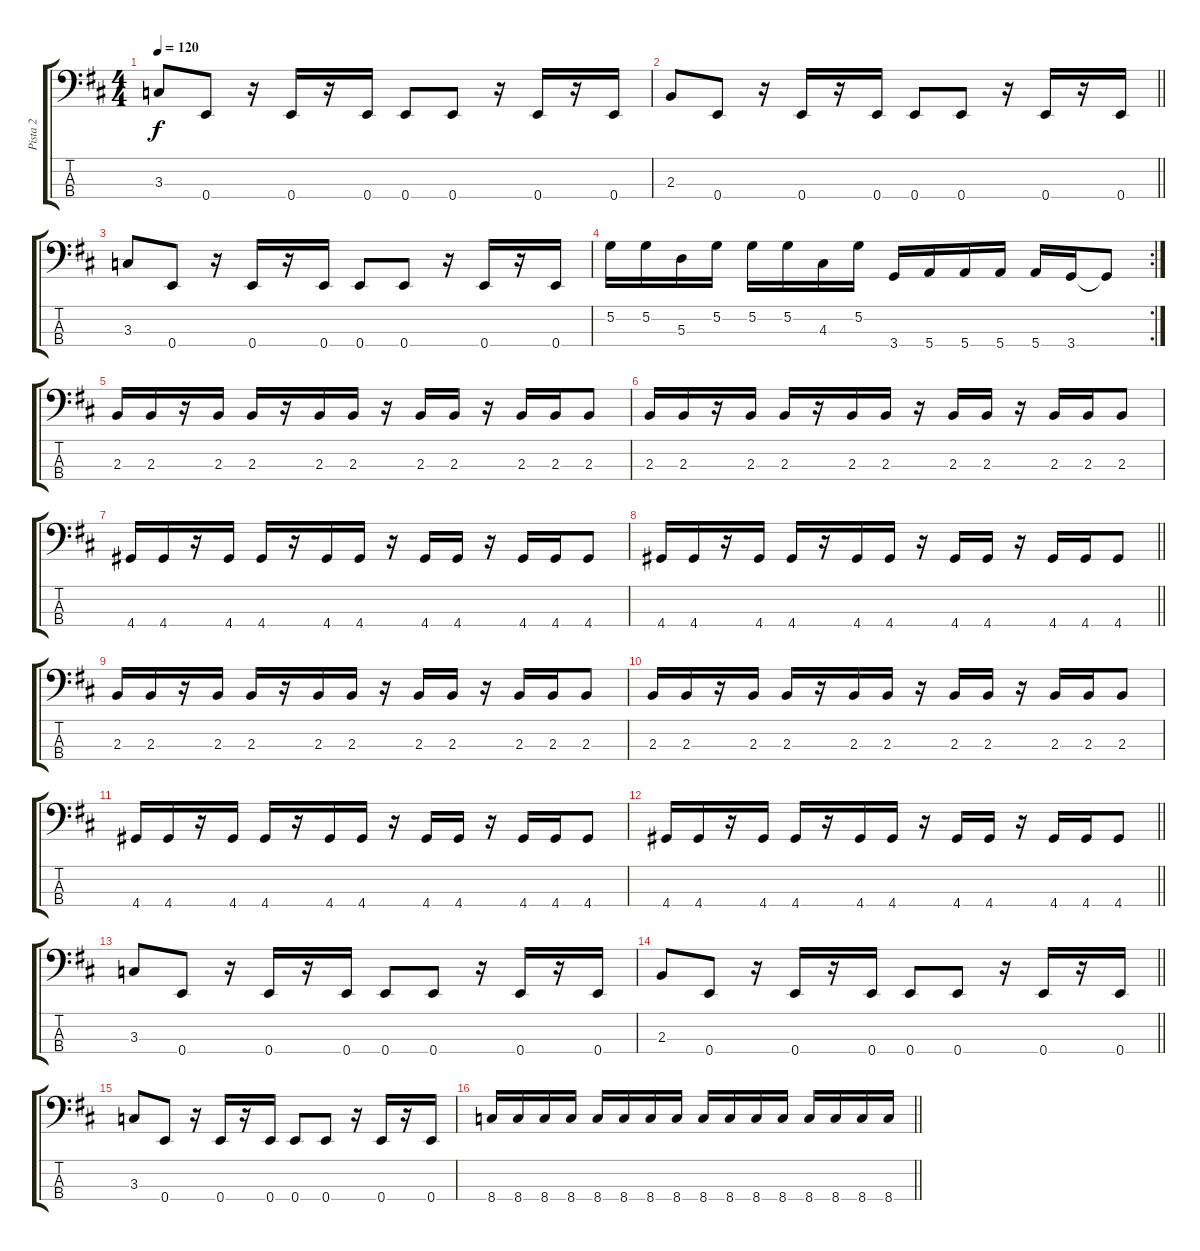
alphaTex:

\track ("Pista 2" "Pista 2") {instrument electricbassfinger}
\staff {score tabs}
\tuning (G2 D2 A1 E1) {hide}
\ts (4 4)
\tempo 120
\clef f4
\ks d
3.3.8{dy f instrument electricbassfinger} 0.4.8 r.16 0.4.16 r.16 0.4.16 0.4.8 0.4.8 r.16 0.4.16 r.16 0.4.16 |
\barLineRight lightlight
2.3.8 0.4.8 r.16 0.4.16 r.16 0.4.16 0.4.8 0.4.8 r.16 0.4.16 r.16 0.4.16 |
3.3.8 0.4.8 r.16 0.4.16 r.16 0.4.16 0.4.8 0.4.8 r.16 0.4.16 r.16 0.4.16 |
\rc 2
5.2.16 5.2.16 5.3.16 5.2.16 5.2.16 5.2.16 4.3.16 5.2.16 3.4.16 5.4.16 5.4.16 5.4.16 5.4.16 3.4.16 3.4{t}.8 |
2.3.16 2.3.16 r.16 2.3.16 2.3.16 r.16 2.3.16 2.3.16 r.16 2.3.16 2.3.16 r.16 2.3.16 2.3.16 2.3.8 |
2.3.16 2.3.16 r.16 2.3.16 2.3.16 r.16 2.3.16 2.3.16 r.16 2.3.16 2.3.16 r.16 2.3.16 2.3.16 2.3.8 |
4.4.16 4.4.16 r.16 4.4.16 4.4.16 r.16 4.4.16 4.4.16 r.16 4.4.16 4.4.16 r.16 4.4.16 4.4.16 4.4.8 |
\barLineRight lightlight
4.4.16 4.4.16 r.16 4.4.16 4.4.16 r.16 4.4.16 4.4.16 r.16 4.4.16 4.4.16 r.16 4.4.16 4.4.16 4.4.8 |
2.3.16 2.3.16 r.16 2.3.16 2.3.16 r.16 2.3.16 2.3.16 r.16 2.3.16 2.3.16 r.16 2.3.16 2.3.16 2.3.8 |
2.3.16 2.3.16 r.16 2.3.16 2.3.16 r.16 2.3.16 2.3.16 r.16 2.3.16 2.3.16 r.16 2.3.16 2.3.16 2.3.8 |
4.4.16 4.4.16 r.16 4.4.16 4.4.16 r.16 4.4.16 4.4.16 r.16 4.4.16 4.4.16 r.16 4.4.16 4.4.16 4.4.8 |
\barLineRight lightlight
4.4.16 4.4.16 r.16 4.4.16 4.4.16 r.16 4.4.16 4.4.16 r.16 4.4.16 4.4.16 r.16 4.4.16 4.4.16 4.4.8 |
3.3.8 0.4.8 r.16 0.4.16 r.16 0.4.16 0.4.8 0.4.8 r.16 0.4.16 r.16 0.4.16 |
\barLineRight lightlight
2.3.8 0.4.8 r.16 0.4.16 r.16 0.4.16 0.4.8 0.4.8 r.16 0.4.16 r.16 0.4.16 |
3.3.8 0.4.8 r.16 0.4.16 r.16 0.4.16 0.4.8 0.4.8 r.16 0.4.16 r.16 0.4.16 |
\barLineRight lightlight
8.4.16 8.4.16 8.4.16 8.4.16 8.4.16 8.4.16 8.4.16 8.4.16 8.4.16 8.4.16 8.4.16 8.4.16 8.4.16 8.4.16 8.4.16 8.4.16
